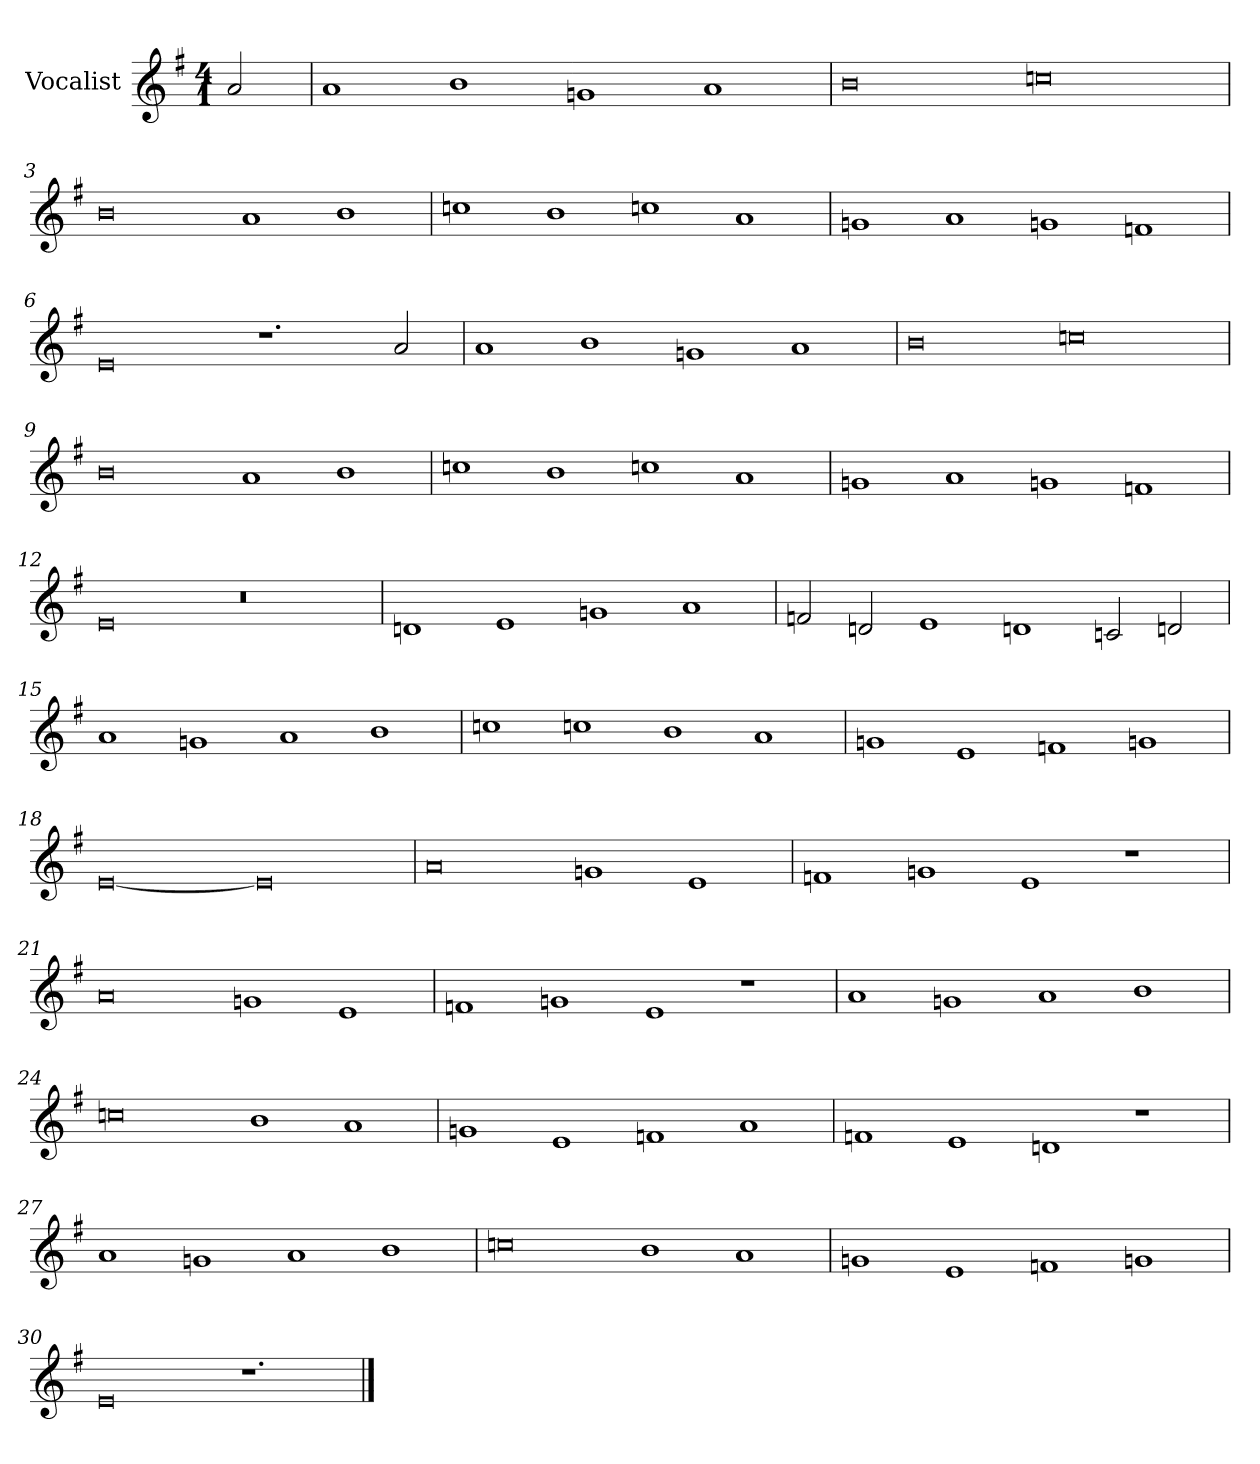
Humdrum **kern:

**kern
*part1
*staff1
*I"Vocalist
*k[f#]
*e:
*M4/1
=
2a
=1
1a
1b
1gn
1a
=2
0b
0ccn
=3
0b
1a
1b
=4
1ccn
1b
1ccn
1a
=5
1gn
1a
1gn
1fn
=6
0e
1.r
2a
=7
1a
1b
1gn
1a
=8
0b
0ccn
=9
0b
1a
1b
=10
1ccn
1b
1ccn
1a
=11
1gn
1a
1gn
1fn
=12
0e
0r
=13
1dn
1e
1gn
1a
=14
2fn
2dn
1e
1dn
2cn
2dn
=15
1a
1gn
1a
1b
=16
1ccn
1ccn
1b
1a
=17
1gn
1e
1fn
1gn
=18
[0e
0e]
=19
0a
1gn
1e
=20
1fn
1gn
1e
1r
=21
0a
1gn
1e
=22
1fn
1gn
1e
1r
=23
1a
1gn
1a
1b
=24
0ccn
1b
1a
=25
1gn
1e
1fn
1a
=26
1fn
1e
1dn
1r
=27
1a
1gn
1a
1b
=28
0ccn
1b
1a
=29
1gn
1e
1fn
1gn
=30
0e
1.r
==
*-
